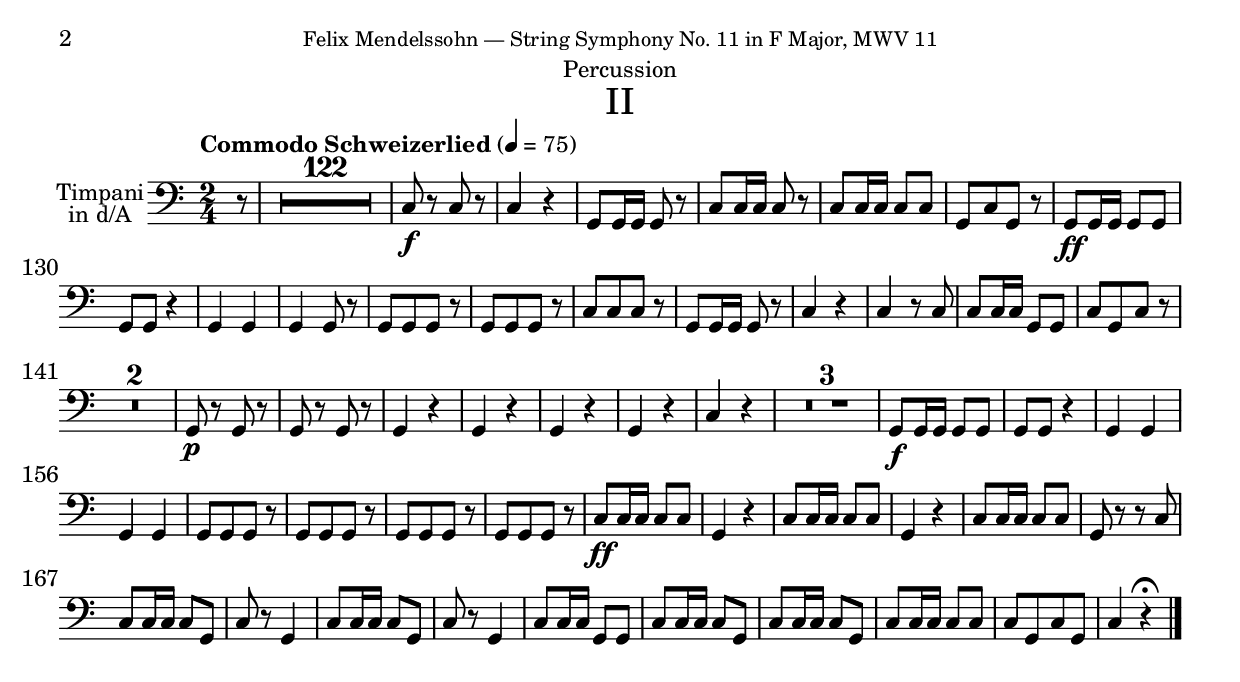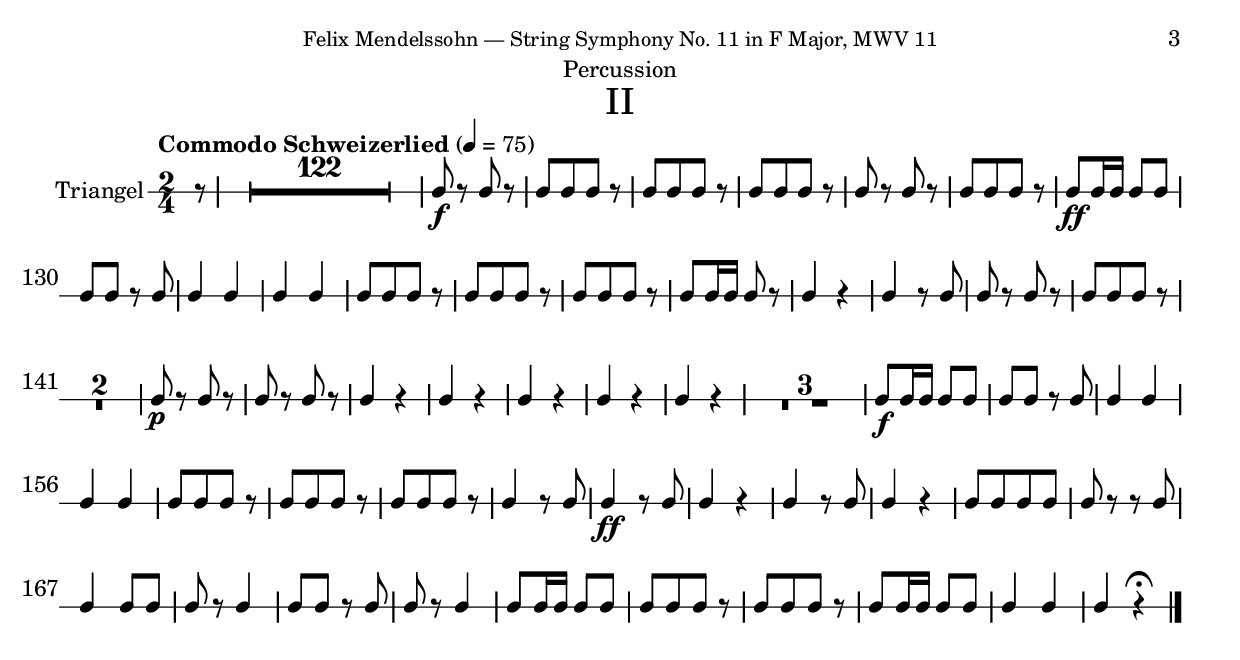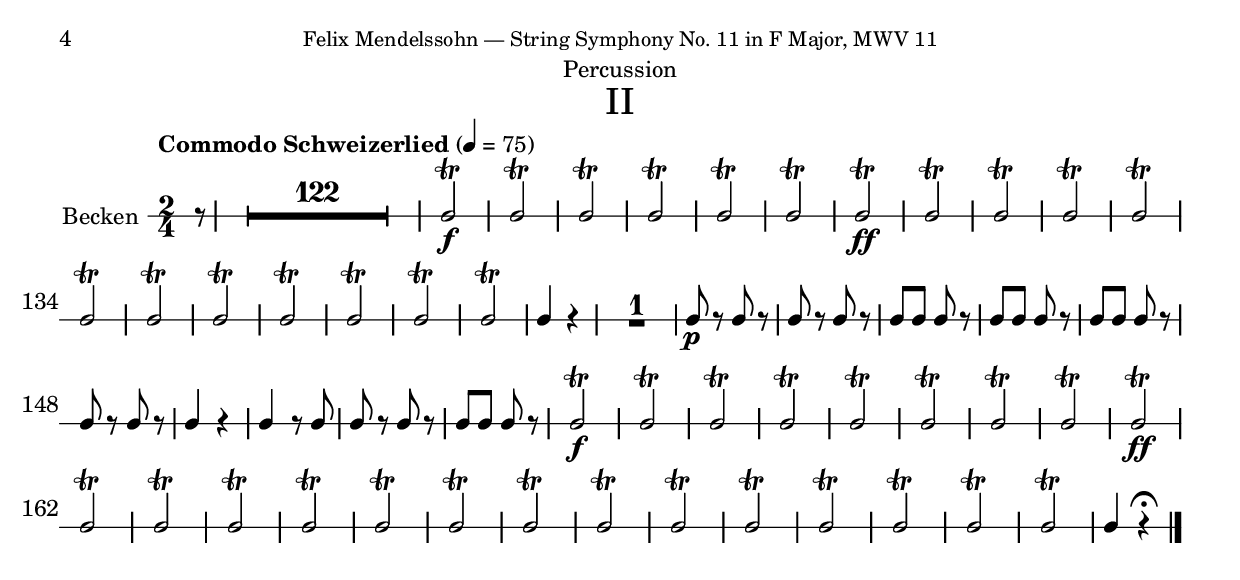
%###############################################################################
%#                                 H E A D E R                                 #
%###############################################################################
%
%  Composer           : Felix Mendelssohn (1809 - 1847)
%  work               : String Symphony No. 11 in F Major, MWV 11
%  Source             : Leipziger Ausgabe der Werke, Serie I, Bd.3
%  Type of score      : Score for Percussion
%  Typesetter         : Sébastien MANEN
%  date of initiation : Sunday 15 January 2023, 12:23
%
%###############################################################################
%#                          I N C L U D E   F I L E S                          #
%###############################################################################
\version "2.22.1"
\include "./00-Common/Symph11_MWV11_Header.ily"
\include "./00-Common/Symph11_MWV11_PaperParts.ily"
%  work        : String Symphony No. 11 in F major, MWV 11
%  typesetter  : Sébastien MANEN
%  date        : Sunday 15 January 2023, 12:23
%###############################################################################
%#                           T I M E   S E C T I O N                           #
%###############################################################################
timeMvtI = {
	\time 4/4
}
timeMvtII = {
	\time 2/4
}
timeMvtIII = {
	\time 3/4
}
timeMvtIV = {
	\time 6/8
}
timeMvtV = {
	\time 4/4
}

\include "./00-Common/Symph11_MWV11_LayoutParts.ily"
%  work        : String Symphony No. 11 in F major, MWV 11
%  typesetter  : Sébastien MANEN
%  date        : Sunday 15 January 2023, 12:23
%###############################################################################
%#                      S H O R T C U T S   S E C T I O N                      #
%###############################################################################
adlib = \markup {\italic {ad lib.}}
arco = \markup {\italic arco}
bassi = \markup {Bassi}
cb = \markup {Cb.}
crescendo = \markup {\italic crescendo}
crescmarkup = \markup {\italic cresc.}
dimmarkup = \markup {\italic dim.}
dolce = \markup {\italic {dolce}}
pcrescendo = \markup { \dynamic p \italic crescendo}
pizz = \markup {\italic pizz.}
semprepp = \markup {\italic {sempre} \dynamic pp}
simile = \markup {\italic simile}
vc = \markup {Vc.}

markTrio = \mark \markup {
	\abs-fontsize #12 \bold "Trio"
}

markMenuetto = \markup {
	\abs-fontsize #12 \bold "Menuetto"
}

menuettodacapo = {
	\once \override TextScript.self-alignment-X = 1
	s8^\markup {
		\italic {Menuetto da capo}
	}
}

menuettodacapoDown = {
	\once \override TextScript.self-alignment-X = 1
	s8_\markup {
		\italic {Menuetto da capo}
	}
}


mmrPos = #(define-music-function
	(position)
	(number?)
	#{
		\once \override MultiMeasureRest.staff-position = #(- position 2)
	#}
)


hairpinShorten = #(define-music-function
	(shortLength)
	(pair?)
	#{
		\once \override Hairpin.shorten-pair = #shortLength
	#}
)

displayBarNumber = {
	\once \override Score.BarNumber.break-visibility = ##(#t #t #t)
	\once \override Score.BarNumber.self-alignment-X = #-1
}

aIIXoffset = #(define-music-function
	(offset)
	(number?)
	#{
		\once \override CombineTextScript.X-offset = #offset
	#}
)

dynEO = #(define-music-function
	(offset)
	(pair?)
	#{
		\once \override DynamicText.extra-offset = #offset
		\once \override DynamicText.whiteout = ##t
		\once \override DynamicText.whiteout-style = #'outline
	#}
)

beamOffset = #(define-music-function
	(position)
	(pair?)
	#{
		\once \offset positions #position Beam
	#}
)

aIIOmit = \once \omit Voice.CombineTextScript

whiteoutMarkup = {
	\once \override Hairpin.layer = #4
	\once \override TextScript.layer = #3
	\once \override TextScript.whiteout = ##t
	\once \override TextScript.whiteout-style = #'outline
}

beamGap = #(define-music-function
	(gap)
	(number?)
	#{
		\once \override Beam.auto-knee-gap = #gap
	#}
)

markEO = #(define-music-function
	(offset)
	(pair?)
	#{
		\once \override TextScript.layer = #3
		\once \override TextScript.extra-offset = #offset
		\once \override TextScript.whiteout = ##t
		\once \override TextScript.whiteout-style = #'outline
	#}
)

omitMMRN = \omit MultiMeasureRestNumber

tempoExtraOffset = #(define-music-function
	(offset)
	(pair?)
	#{
		\once \override Score.MetronomeMark.extra-offset = #offset
	#}
)

mmrnDown = {
	\once \override MultiMeasureRestNumber.direction = #-1 
}

stemOffset = #(define-music-function
	(offset)
	(number?)
	#{
		\once \offset length #offset Stem
	#}
)

tempoEO = #(define-music-function
	(offset)
	(pair?)
	#{
		\once \override Score.MetronomeMark.extra-offset = #offset
	#}
)


%  work        : String Symphony No. 11 in F major, MWV 11
%  typesetter  : Sébastien MANEN
%  date        : Sunday 15 January 2023, 12:23
%###############################################################################
%#                       T E M P I  C O N D U C T O R S                        #
%###############################################################################
tempiMvtI = {
	\tempo "Adagio" 4=60
	s1*35 s2.
	\tempo "Allegro molto" % bar 36.75
	s4 s1*361
	\tempo "Adagio come Ima" % bar 398
	s1*13
	\tempo "Allegro come Ima" % bar 411
}
tempiMvtII = {
	\tempo "Commodo Schweizerlied" 4 = 75
}
tempiMvtIII = {
	\tempo "Adagio" 4 = 60
}
tempiMvtIV = {
	\tempo "Allegro moderato" 4. = 90
}
tempiMvtV = {
	\tempo "Allegro molto" 2 = 150
	s1*316
	\tempo "poco rit." % bar 315
	s1*2 s2
	\tempo "rit." % bar 317.5
	s2 s1 s4
	\tempo "a tempo" % bar 319.25
	
}
%###############################################################################
%#                            T E M P I   P A R T S                            #
%###############################################################################
tempiPartMvtI = {
	\tag #'(violinI violinII violaI violaII cello basso) {
		\tempo "Adagio" 4=60
	}
	s1*35 s2.
	%%%%%%%%%%%%%%%%%%%%%%
	% bar 36.75
	%%%%%%%%%%%%%%%%%%%%%%
	\tag #'(violinI violinII violaI violaII cello basso) {
		\tempo "Allegro molto" 
	}
	s4 s1*361
	%%%%%%%%%%%%%%%%%%%%%%
	% bar 398
	%%%%%%%%%%%%%%%%%%%%%%
	\tag #'(violinI violinII violaI violaII cello basso) {
		\tempo \markup {
			\concat { "Adagio come I" \super "ma" }
		}
	}
	s1*13
	%%%%%%%%%%%%%%%%%%%%%%
	% bar 411
	%%%%%%%%%%%%%%%%%%%%%%
	\tag #'(violinII violaI) {
		\tempo \markup {
			\concat { "Allegro come I" \super "ma"} 
		}
	}
	\tag #'(violinI) {
		\tempoExtraOffset #'(0 . -0.3)
		\tempo "Allegro come Ima" 
	}
	\tag #'(violaII) {
		\tempoEO #'(-2 . -0.5)
		\tempo \markup {
			\concat { "Allegro come I" \super "ma"} 
		}
	}
	\tag #'(cello) {
		\tempoEO #'(-0.2 . -0.5)
		\tempo \markup {
			\concat { "Allegro come I" \super "ma"} 
		}
	}
	\tag #'(basso) {
		\tempoEO #'(0.4 . -0.5)
		\tempo \markup {
			\concat { "Allegro come I" \super "ma"} 
		}
	}
}
tempiPartMvtII = {
	\tag #'(violinI violinII violaI violaII cello basso timpani triangel becken) {
		\tempo "Commodo Schweizerlied" 4 = 75
	}
}
tempiPartMvtIII = {
	\tag #'(violinI violinII violaI violaII cello basso) {
		\tempo "Adagio" 4 = 60
	}
}
tempiPartMvtIV = {
	\tag #'(violinI violinII violaI violaII cello basso) {
		\tempo "Allegro moderato" 4. = 90
	}
}
tempiPartMvtV = {
	\tag #'(violinI violinII violaI violaII cello basso) {
		\tempo "Allegro molto" 2 = 150
	}
	s1*316
	%%%%%%%%%%%%%%%%%%%%%%
	% bar 315
	%%%%%%%%%%%%%%%%%%%%%%
	\tag #'(violinI violinII violaI violaII cello basso) {
		\tempo \markup { 
			\medium \italic "poco rit."
		}
	}
	s1*2 s2
	%%%%%%%%%%%%%%%%%%%%%%
	% bar 317.5
	%%%%%%%%%%%%%%%%%%%%%%
	\tag #'(violinI violinII violaI violaII cello basso) {
		\tempo \markup {
			\medium \italic "rit."
		}
	}
	s2 s1 s4
	%%%%%%%%%%%%%%%%%%%%%%
	% bar 319.25
	%%%%%%%%%%%%%%%%%%%%%%
	\tag #'(violinI violinII violaI violaII cello basso) {
		\tempo \markup {
			\medium \italic "a tempo"
		}
	}
}

%  work        : String Symphony No. 11 in F major, MWV 11
%  typesetter  : Sébastien MANEN
%  date        : Sunday 15 January 2023, 12:23
%###############################################################################
%#                     S T A F F   N A M E   :   M V T   I                     #
%###############################################################################
nameStaffIMvtI = {
	\set Staff.instrumentName = "Violino I"
}
nameStaffIIMvtI = {
	\set Staff.instrumentName = "Violino II"
}
nameStaffIIIMvtI = {
	\set Staff.instrumentName = "Viola I"
}
nameStaffIVMvtI = {
	\set Staff.instrumentName = "Viola II"
}
nameStaffVMvtI = {
	\set Staff.instrumentName = "Bassi"
}
nameVoiceStaffVMvtI = {
	\set Staff.soloText = \markup { \medium "Vc."}
	\set Staff.soloIIText = \markup { \medium "Cb."}
	\set Staff.aDueText = \markup { \medium "Bassi"}
}
%###############################################################################
%#                     S T A F F   N A M E   :   M V T   I I                   #
%###############################################################################
nameStaffIMvtII = {
	\set Staff.instrumentName = "Violino I"
}
nameStaffIIMvtII = {
	\set Staff.instrumentName = "Violino II"
}
nameStaffIIIMvtII = {
	\set Staff.instrumentName = "Viola I"
}
nameStaffIVMvtII = {
	\set Staff.instrumentName = "Viola II"
}
nameStaffVMvtII = {
	\set Staff.instrumentName = "Bassi"
}
nameVoiceStaffVMvtII = {
	\set Staff.soloText = \markup { \medium "Vc."}
	\set Staff.soloIIText = \markup { \medium "Cb."}
	\set Staff.aDueText = \markup { \medium "Bassi"}
}
nameStaffVIMvtII = {
	\set Staff.instrumentName = \markup {
		\center-column {
			\lower #1 "Timpani" "in d/A"
		}
	}
}
nameStaffVIIMvtII = {
	\set Staff.instrumentName = "Triangel"
}
nameStaffVIIIMvtII = {
	\set Staff.instrumentName = "Becken"
}
%###############################################################################
%#                   S T A F F   N A M E   :   M V T   I I I                   #
%###############################################################################
nameStaffIMvtIII = {
	\set Staff.instrumentName = "Violino I"
}
nameStaffIIMvtIII = {
	\set Staff.instrumentName = "Violino II"
}
nameStaffIIIMvtIII = {
	\set Staff.instrumentName = "Viola I"
}
nameStaffIVMvtIII = {
	\set Staff.instrumentName = "Viola II"
}
nameStaffVMvtIII = {
	\set Staff.instrumentName = "Bassi"
}
nameVoiceStaffVMvtIII = {
	\set Staff.soloText = \markup { \medium "Vc."}
	\set Staff.soloIIText = \markup { \medium "Cb."}
	\set Staff.aDueText = \markup { \medium "Bassi"}
}
%###############################################################################
%#                    S T A F F   N A M E   :   M V T   I V                    #
%###############################################################################
nameStaffIMvtIV = {
	\set Staff.instrumentName = "Violino I"
}
nameStaffIIMvtIV = {
	\set Staff.instrumentName = "Violino II"
}
nameStaffIIIMvtIV = {
	\set Staff.instrumentName = "Viola I"
}
nameStaffIVMvtIV = {
	\set Staff.instrumentName = "Viola II"
}
nameStaffVMvtIV = {
	\set Staff.instrumentName = "Bassi"
}
nameVoiceStaffVMvtIV = {
	\set Staff.soloText = \markup { \medium "Vc."}
	\set Staff.soloIIText = \markup { \medium "Cb."}
	\set Staff.aDueText = \markup { \medium "Bassi"}
}
%###############################################################################
%#                     S T A F F   N A M E   :   M V T   V                     #
%###############################################################################
nameStaffIMvtV = {
	\set Staff.instrumentName = "Violino I"
}
nameStaffIIMvtV = {
	\set Staff.instrumentName = "Violino II"
}
nameStaffIIIMvtV = {
	\set Staff.instrumentName = "Viola I"
}
nameStaffIVMvtV = {
	\set Staff.instrumentName = "Viola II"
}
nameStaffVMvtV = {
	\set Staff.instrumentName = "Bassi"
}
nameVoiceStaffVMvtV = {
	\set Staff.soloText = \markup { \medium "Vc."}
	\set Staff.soloIIText = \markup { \medium "Cb."}
	\set Staff.aDueText = \markup { \medium "Bassi"}
}


%  work        : String Symphony No. 11 in F major, MWV 11
%  typesetter  : Sébastien MANEN
%  date        : Sunday 15 January 2023, 12:23
%###############################################################################
%#                          M U S I C   S E C T I O N                          #
%###############################################################################
musicTimpaniMvtII = \relative c {
	\clef bass
	\partial 8 r8
% mesures 1 à 5
	R2*122
	
% mesures 6 à 10
	
% mesures 11 à 15
	
% mesures 16 à 20
	
% mesures 21 à 25
	
% mesures 26 à 30
	
% mesures 31 à 35
	
% mesures 36 à 40
	
% mesures 41 à 45
	
% mesures 46 à 50
	
% mesures 51 à 55
	
% mesures 56 à 60
	
% mesures 61 à 65
	
% mesures 66 à 70
	
% mesures 71 à 75
	
% mesures 76 à 80
	
% mesures 81 à 85
	
% mesures 86 à 90
	
% mesures 91 à 95
	
% mesures 96 à 100
	
% mesures 101 à 105
	
% mesures 106 à 110
	
% mesures 111 à 115
	
% mesures 116 à 120
	
% mesures 121 à 125
	
	
	c8\f r c r
	c4 r
	g8 g16 g g8 r
% mesures 126 à 130
	c8 c16 c c8 r
	c8 c16 c c8 c
	g[ c g] r
	g\ff g16 g g8 g
	g g r4
% mesures 131 à 135
	g g
	g g8 r
	g8[ g g] r
	g[ g g] r
	c[ c c] r
% mesures 136 à 140
	g g16 g g8 r
	c4 r
	c r8 c
	c c16 c g8 g
	c[ g c] r
% mesures 141 à 145
	R2*2
	
	g8\p r g r
	g r g r
	g4 r
% mesures 146 à 150
	g r
	g r 
	g r
	c r
	R2*3
% mesures 151 à 155
	
	
	g8\f g16 g g8 g
	g g r4
	g g
% mesures 156 à 160
	g g
	g8[ g g] r
	g8[ g g] r
	g8[ g g] r
	g8[ g g] r
% mesures 161 à 165
	c8\ff c16 c c8 c
	g4 r
	c8 c16 c c8 c
	g4 r
	c8 c16 c c8 c
% mesures 166 à 170
	g8 r r c
	c8 c16 c c8 g
	c r g4
	c8 c16 c c8 g
	c8 r g4
% mesures 171 à 176
	c8 c16 c g8 g
	c8 c16 c16 c8 g
	c8 c16 c16 c8 g
	c8 c16 c16 c8 c
	c[ g c g]
	c4 r\fermata \bar "|."
}

%  work        : String Symphony No. 11 in F major, MWV 11
%  typesetter  : Sébastien MANEN
%  date        : Sunday 15 January 2023, 12:23
%###############################################################################
%#                          M U S I C   S E C T I O N                          #
%###############################################################################
musicTriangelMvtII = \drummode {
	\override Staff.StaffSymbol.line-positions = #'( 0 )
	\override Staff.BarLine.bar-extent = #'(-1.5 . 1.5)
	\partial 8 r8
% mesures 1 à 5
	R2*122
% mesures 6 à 10
	
% mesures 11 à 15
	
% mesures 16 à 20
	
% mesures 21 à 25
	
% mesures 26 à 30
	
% mesures 31 à 35
	
% mesures 36 à 40
	
% mesures 41 à 45
	
% mesures 46 à 50
	
% mesures 51 à 55
	
% mesures 56 à 60
	
% mesures 61 à 65
	
% mesures 66 à 70
	
% mesures 71 à 75
	
% mesures 76 à 80
	
% mesures 81 à 85
	
% mesures 86 à 90
	
% mesures 91 à 95
	
% mesures 96 à 100
	
% mesures 101 à 105
	
% mesures 106 à 110
	
% mesures 111 à 115
	
% mesures 116 à 120
	
% mesures 121 à 125
	
	
	tamb8\f r tamb r
	tamb[ tamb tamb] r
	tamb[ tamb tamb] r
% mesures 126 à 130
	tamb[ tamb tamb] r
	tamb r tamb r
	tamb[ tamb tamb] r
	tamb\ff tamb16 tamb16 tamb8 tamb
	tamb tamb r tamb
% mesures 131 à 135
	tamb4 tamb
	tamb tamb
	tamb8[ tamb tamb] r
	tamb[ tamb tamb] r
	tamb[ tamb tamb] r
% mesures 136 à 140
	tamb tamb16 tamb tamb8 r
	tamb4 r
	tamb r8 tamb
	tamb r tamb r
	tamb[ tamb tamb] r
% mesures 141 à 145
	R2*2
	
	tamb8\p r tamb r
	tamb r tamb r
	tamb4 r
% mesures 146 à 150
	tamb r
	tamb r
	tamb r
	tamb r
	R2*3
% mesures 151 à 155
	
	
	tamb8\f tamb16 tamb tamb8 tamb
	tamb tamb r tamb
	tamb4 tamb
% mesures 156 à 160
	tamb tamb
	tamb8[ tamb tamb] r
	tamb[ tamb tamb] r
	tamb[ tamb tamb] r
	tamb4 r8 tamb
% mesures 161 à 165
	tamb4\ff r8 tamb
	tamb4 r
	tamb r8 tamb
	tamb4 r
	tamb8[ tamb tamb tamb]
% mesures 166 à 170
	tamb r r tamb
	tamb4 tamb8 tamb
	tamb r tamb4
	tamb8 tamb r tamb
	tamb r tamb4
% mesures 171 à 176
	tamb8 tamb16 tamb tamb8 tamb
	tamb[ tamb tamb] r
	tamb[ tamb tamb] r
	tamb tamb16 tamb tamb8 tamb
	tamb4 tamb
	tamb r\fermata \bar "|."
}

%  work        : String Symphony No. 11 in F major, MWV 11
%  typesetter  : Sébastien MANEN
%  date        : Sunday 15 January 2023, 12:23
%###############################################################################
%#                          M U S I C   S E C T I O N                          #
%###############################################################################
musicBeckenMvtII = \drummode {
    \override Staff.StaffSymbol.line-positions = #'( 0 )
    \override Staff.BarLine.bar-extent = #'(-1.5 . 1.5)
    \set Staff.instrumentName = #"Becken"
	\partial 8 r8
% mesures 1 à 5
	R2*122
% mesures 6 à 10
	
% mesures 11 à 15
	
% mesures 16 à 20
	
% mesures 21 à 25
	
% mesures 26 à 30
	
% mesures 31 à 35
	
% mesures 36 à 40
	
% mesures 41 à 45
	
% mesures 46 à 50
	
% mesures 51 à 55
	
% mesures 56 à 60
	
% mesures 61 à 65
	
% mesures 66 à 70
	
% mesures 71 à 75
	
% mesures 76 à 80
	
% mesures 81 à 85
	
% mesures 86 à 90
	
% mesures 91 à 95
	
% mesures 96 à 100
	
% mesures 101 à 105
	
% mesures 106 à 110
	
% mesures 111 à 115
	
% mesures 116 à 120
	
% mesures 121 à 125
	
	
	tamb2\trill\f
	tamb\trill
	tamb\trill
% mesures 126 à 130
	tamb\trill
	tamb\trill
	tamb\trill
	tamb\trill\ff
	tamb\trill
% mesures 131 à 135
	tamb\trill
	tamb\trill
	tamb\trill
	tamb\trill
	tamb\trill
% mesures 136 à 140
	tamb\trill
	tamb\trill
	tamb\trill
	tamb\trill
	tamb\trill
% mesures 141 à 145
	tamb4 r
	R2
	tamb8\p r tamb r
	tamb r tamb r
	tamb tamb tamb r
% mesures 146 à 150
	tamb tamb tamb r
	tamb tamb tamb r
	tamb r tamb r
	tamb4 r
	tamb r8 tamb
% mesures 151 à 155
	tamb r tamb r
	tamb tamb tamb r
	tamb2\f\trill
	tamb\trill
	tamb\trill
% mesures 156 à 160
	tamb\trill
	tamb\trill
	tamb\trill
	tamb\trill
	tamb\trill
% mesures 161 à 165
	tamb\trill\ff
	tamb\trill
	tamb\trill
	tamb\trill
	tamb\trill
% mesures 166 à 170
	tamb\trill
	tamb\trill
	tamb\trill
	tamb\trill
	tamb\trill
% mesures 171 à 176
	tamb\trill
	tamb\trill
	tamb\trill
	tamb\trill
	tamb\trill
	tamb4 r\fermata \bar "|."
}

%###############################################################################
%#                          S C O R E   S E C T I O N                          #
%###############################################################################
\book{
	\header {
		subtitle = \markup { 
			\abs-fontsize #12 \sans
			\center-column {
				"Part for Percussion"
			}
		}
		subsubtitle = \markup { 
			"Felix Mendelssohn — String Symphony No. 11 in F Major, MWV 11"
		}
		instrument = \markup {
			"Percussion"
		}
	}
	\score {
		\new Staff <<
			\new Voice {
				\keepWithTag #'(timpani) \tempiPartMvtII
			}
			\new Voice {
				\nameStaffVIMvtII \timeMvtII \musicTimpaniMvtII
			}
		>>
		\header {
			breakbefore = ##t
			piece = \markup {
				\fill-line {
					\fontsize #4
					II
				}
			}
		}
		\layout {
			\layoutPart
		}
	}
	\score {
		\new RhythmicStaff <<
			\new Voice {
				\keepWithTag #'(triangel) \tempiPartMvtII
			}
			\new Voice {
				\nameStaffVIIMvtII \timeMvtII \musicTriangelMvtII
			}
		>>
		\header {
			breakbefore = ##t
			piece = \markup {
				\fill-line {
					\fontsize #4
					II
				}
			}
		}
		\layout {
			\layoutPart
		}
	}
	\score {
		\new RhythmicStaff  <<
			\new Voice {
				\keepWithTag #'(becken) \tempiPartMvtII
			}
			\new Voice {
				\nameStaffVIIIMvtII \timeMvtII \musicBeckenMvtII
			}
		>>
		\header {
			breakbefore = ##t
			piece = \markup {
				\fill-line {
					\fontsize #4
					II
				}
			}
		}
		\layout {
			\layoutPart
		}
	}
}
